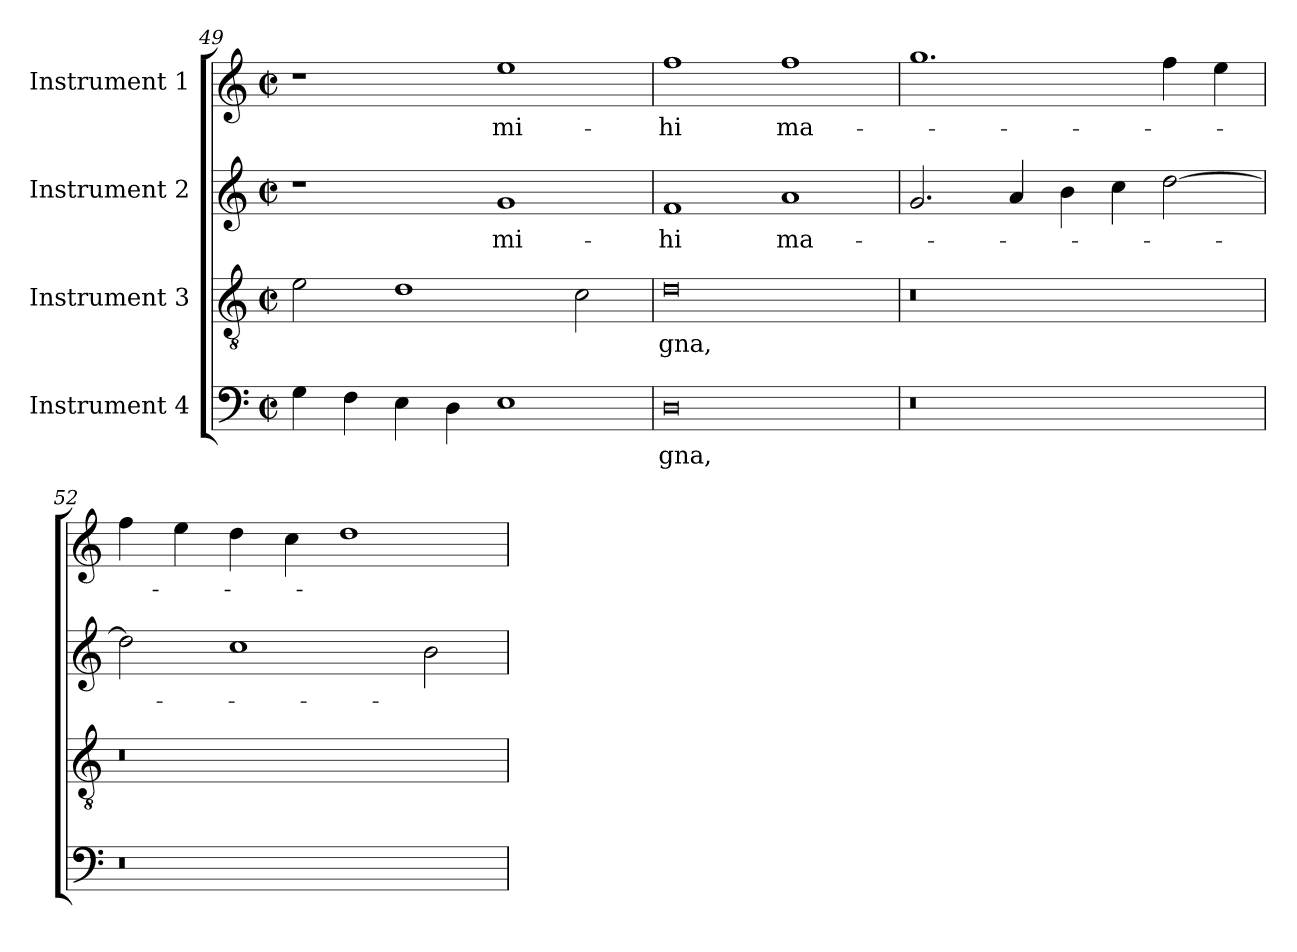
**kern	**text	**kern	**text	**kern	**text	**kern	**text
*part4	*part4	*part3	*part3	*part2	*part2	*part1	*part1
*staff4	*staff4	*staff3	*staff3	*staff2	*staff2	*staff1	*staff1
*I"Instrument 4	*	*I"Instrument 3	*	*I"Instrument 2	*	*I"Instrument 1	*
*clefF4	*	*clefGv2	*	*clefG2	*	*clefG2	*
*M2/2	*	*M2/2	*	*M2/2	*	*M2/2	*
*met(c|)	*	*met(c|)	*	*met(c|)	*	*met(c|)	*
=49	=49	=49	=49	=49	=49	=49	=49
4G\	.	2e\	.	1r	.	1r	.
4F\	.	.	.	.	.	.	.
4E\	.	1d	.	.	.	.	.
4D\	.	.	.	.	.	.	.
!	!	!	!	!	!LO:LY:b:cj	!	!LO:LY:b:cj
1E	.	.	.	1g	mi-	1ee	mi-
.	.	2c\	.	.	.	.	.
=50	=50	=50	=50	=50	=50	=50	=50
!	!LO:LY:b:cj	!	!LO:LY:b:cj	!	!LO:LY:b:cj	!	!LO:LY:b:cj
0D	-gna,	0d	-gna,	1f	-hi	1ff	-hi
!	!	!	!	!	!LO:LY:b:cj	!	!LO:LY:b:cj
.	.	.	.	1a	ma-	1ff	ma-
!!LO:LB:g=z
=51	=51	=51	=51	=51	=51	=51	=51
0r	.	0r	.	2.g/	.	1.gg	.
.	.	.	.	4a/	.	.	.
.	.	.	.	4b\	.	.	.
.	.	.	.	4cc\	.	.	.
.	.	.	.	[>2dd\	.	4ff\	.
.	.	.	.	.	.	4ee\	.
=52	=52	=52	=52	=52	=52	=52	=52
0r	.	0r	.	2dd\]	.	4ff\	.
.	.	.	.	.	.	4ee\	.
.	.	.	.	1cc	.	4dd\	.
.	.	.	.	.	.	4cc\	.
.	.	.	.	.	.	1dd	.
.	.	.	.	2b\	.	.	.
=	=	=	=	=	=	=	=
*-	*-	*-	*-	*-	*-	*-	*-
